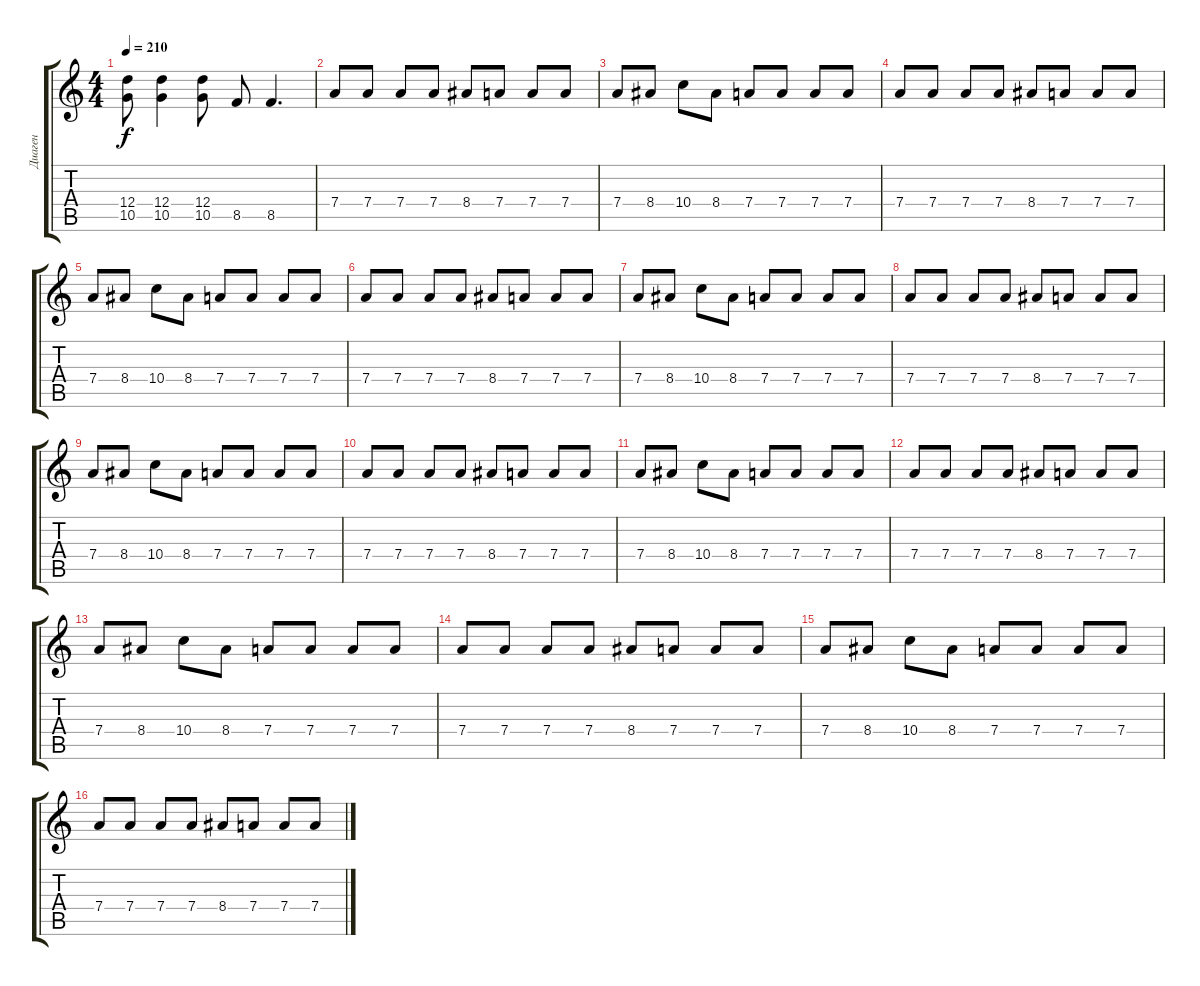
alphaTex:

\track ("Диаген" "Диаген") {instrument distortionguitar}
\staff {score tabs}
\tuning (E4 B3 G3 D3 A2 E2) {hide}
\ts (4 4)
\tempo 210
\clef g2
\ks c
(12.4 10.5).8{dy f} (12.4 10.5).4 (12.4 10.5).8 8.5.8 8.5.4{d} |
7.4.8 7.4.8 7.4.8 7.4.8 8.4.8 7.4.8 7.4.8 7.4.8 |
7.4.8 8.4.8 10.4.8 8.4.8 7.4.8 7.4.8 7.4.8 7.4.8 |
7.4.8 7.4.8 7.4.8 7.4.8 8.4.8 7.4.8 7.4.8 7.4.8 |
7.4.8 8.4.8 10.4.8 8.4.8 7.4.8 7.4.8 7.4.8 7.4.8 |
7.4.8 7.4.8 7.4.8 7.4.8 8.4.8 7.4.8 7.4.8 7.4.8 |
7.4.8 8.4.8 10.4.8 8.4.8 7.4.8 7.4.8 7.4.8 7.4.8 |
7.4.8 7.4.8 7.4.8 7.4.8 8.4.8 7.4.8 7.4.8 7.4.8 |
7.4.8 8.4.8 10.4.8 8.4.8 7.4.8 7.4.8 7.4.8 7.4.8 |
7.4.8 7.4.8 7.4.8 7.4.8 8.4.8 7.4.8 7.4.8 7.4.8 |
7.4.8 8.4.8 10.4.8 8.4.8 7.4.8 7.4.8 7.4.8 7.4.8 |
7.4.8 7.4.8 7.4.8 7.4.8 8.4.8 7.4.8 7.4.8 7.4.8 |
7.4.8 8.4.8 10.4.8 8.4.8 7.4.8 7.4.8 7.4.8 7.4.8 |
7.4.8 7.4.8 7.4.8 7.4.8 8.4.8 7.4.8 7.4.8 7.4.8 |
7.4.8 8.4.8 10.4.8 8.4.8 7.4.8 7.4.8 7.4.8 7.4.8 |
7.4.8 7.4.8 7.4.8 7.4.8 8.4.8 7.4.8 7.4.8 7.4.8
